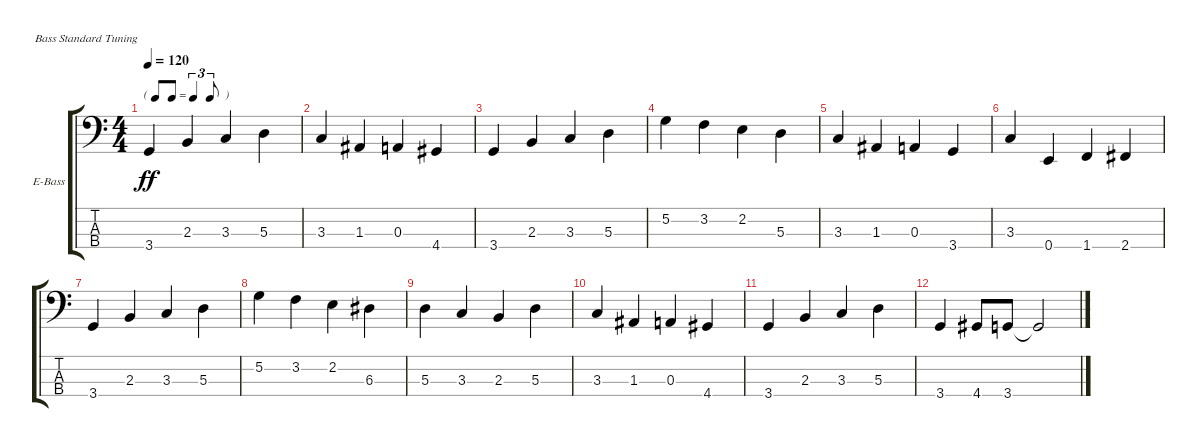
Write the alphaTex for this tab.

\defaultSystemsLayout 4
\bracketExtendMode groupsimilarinstruments
\firstSystemTrackNameOrientation horizontal
\otherSystemsTrackNameOrientation horizontal
\track ("Electric Bass" "E-Bass") {instrument electricbassfinger}
\staff {score tabs}
\tuning (G2 D2 A1 E1)
\ts (4 4)
\tf triplet8th
\tempo 120
\clef f4
\ks c
3.4.4{dy ff} 2.3.4 3.3.4 5.3.4 |
3.3.4 1.3.4 0.3.4 4.4.4 |
3.4.4 2.3.4 3.3.4 5.3.4 |
5.2.4 3.2.4 2.2.4 5.3.4 |
3.3.4 1.3.4 0.3.4 3.4.4 |
3.3.4 0.4.4 1.4.4 2.4.4 |
3.4.4 2.3.4 3.3.4 5.3.4 |
5.2.4 3.2.4 2.2.4 6.3.4 |
5.3.4 3.3.4 2.3.4 5.3.4 |
3.3.4 1.3.4 0.3.4 4.4.4 |
3.4.4 2.3.4 3.3.4 5.3.4 |
3.4.4 4.4.8 3.4.8 3.4{t}.2
